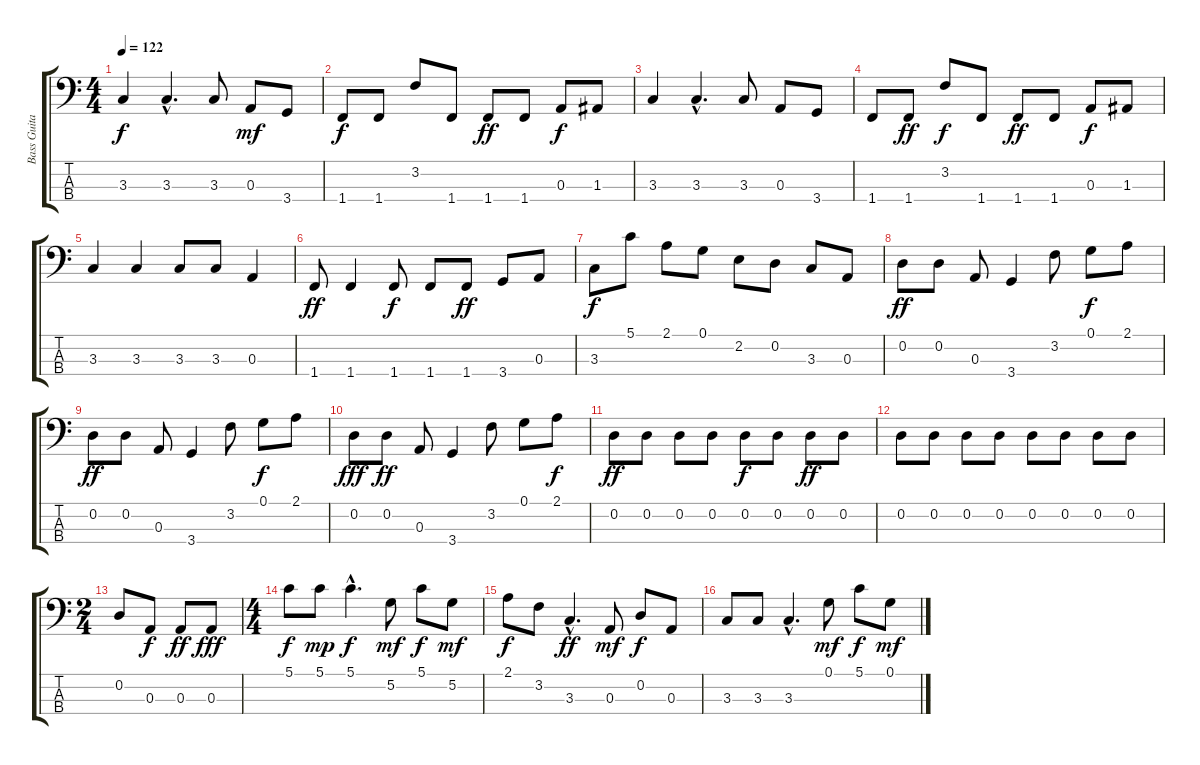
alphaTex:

\track ("Bass Guitar" "Bass Guita") {instrument electricbassfinger}
\staff {score tabs}
\tuning (G2 D2 A1 E1) {hide}
\ts (4 4)
\tempo 122
\clef f4
\ks c
3.3.4{dy f} 3.3{hac}.4{d} 3.3.8 0.3.8{dy mf} 3.4.8 |
1.4.8{dy f} 1.4.8 3.2.8 1.4.8 1.4.8{dy ff} 1.4.8 0.3.8{dy f} 1.3.8 |
3.3.4 3.3{hac}.4{d} 3.3.8 0.3.8 3.4.8 |
1.4.8 1.4.8{dy ff} 3.2.8{dy f} 1.4.8 1.4.8{dy ff} 1.4.8 0.3.8{dy f} 1.3.8 |
3.3.4 3.3.4 3.3.8 3.3.8 0.3.4 |
1.4.8{dy ff} 1.4.4 1.4.8{dy f} 1.4.8 1.4.8{dy ff} 3.4.8 0.3.8 |
3.3.8{dy f} 5.1.8 2.1.8 0.1.8 2.2.8 0.2.8 3.3.8 0.3.8 |
0.2.8{dy ff} 0.2.8 0.3.8 3.4.4 3.2.8 0.1.8{dy f} 2.1.8 |
0.2.8{dy ff} 0.2.8 0.3.8 3.4.4 3.2.8 0.1.8{dy f} 2.1.8 |
0.2.8{dy fff} 0.2.8{dy ff} 0.3.8 3.4.4 3.2.8 0.1.8 2.1.8{dy f} |
0.2.8{dy ff} 0.2.8 0.2.8 0.2.8 0.2.8{dy f} 0.2.8 0.2.8{dy ff} 0.2.8 |
0.2.8 0.2.8 0.2.8 0.2.8 0.2.8 0.2.8 0.2.8 0.2.8 |
\ts (2 4)
0.2.8 0.3.8{dy f} 0.3.8{dy ff} 0.3.8{dy fff} |
\ts (4 4)
5.1.8{dy f} 5.1.8{dy mp} 5.1{hac}.4{d dy f} 5.2.8{dy mf} 5.1.8{dy f} 5.2.8{dy mf} |
2.1.8{dy f} 3.2.8 3.3{hac}.4{d dy ff} 0.3.8{dy mf} 0.2.8{dy f} 0.3.8 |
3.3.8 3.3.8 3.3{hac}.4{d} 0.1.8{dy mf} 5.1.8{dy f} 0.1.8{dy mf}
